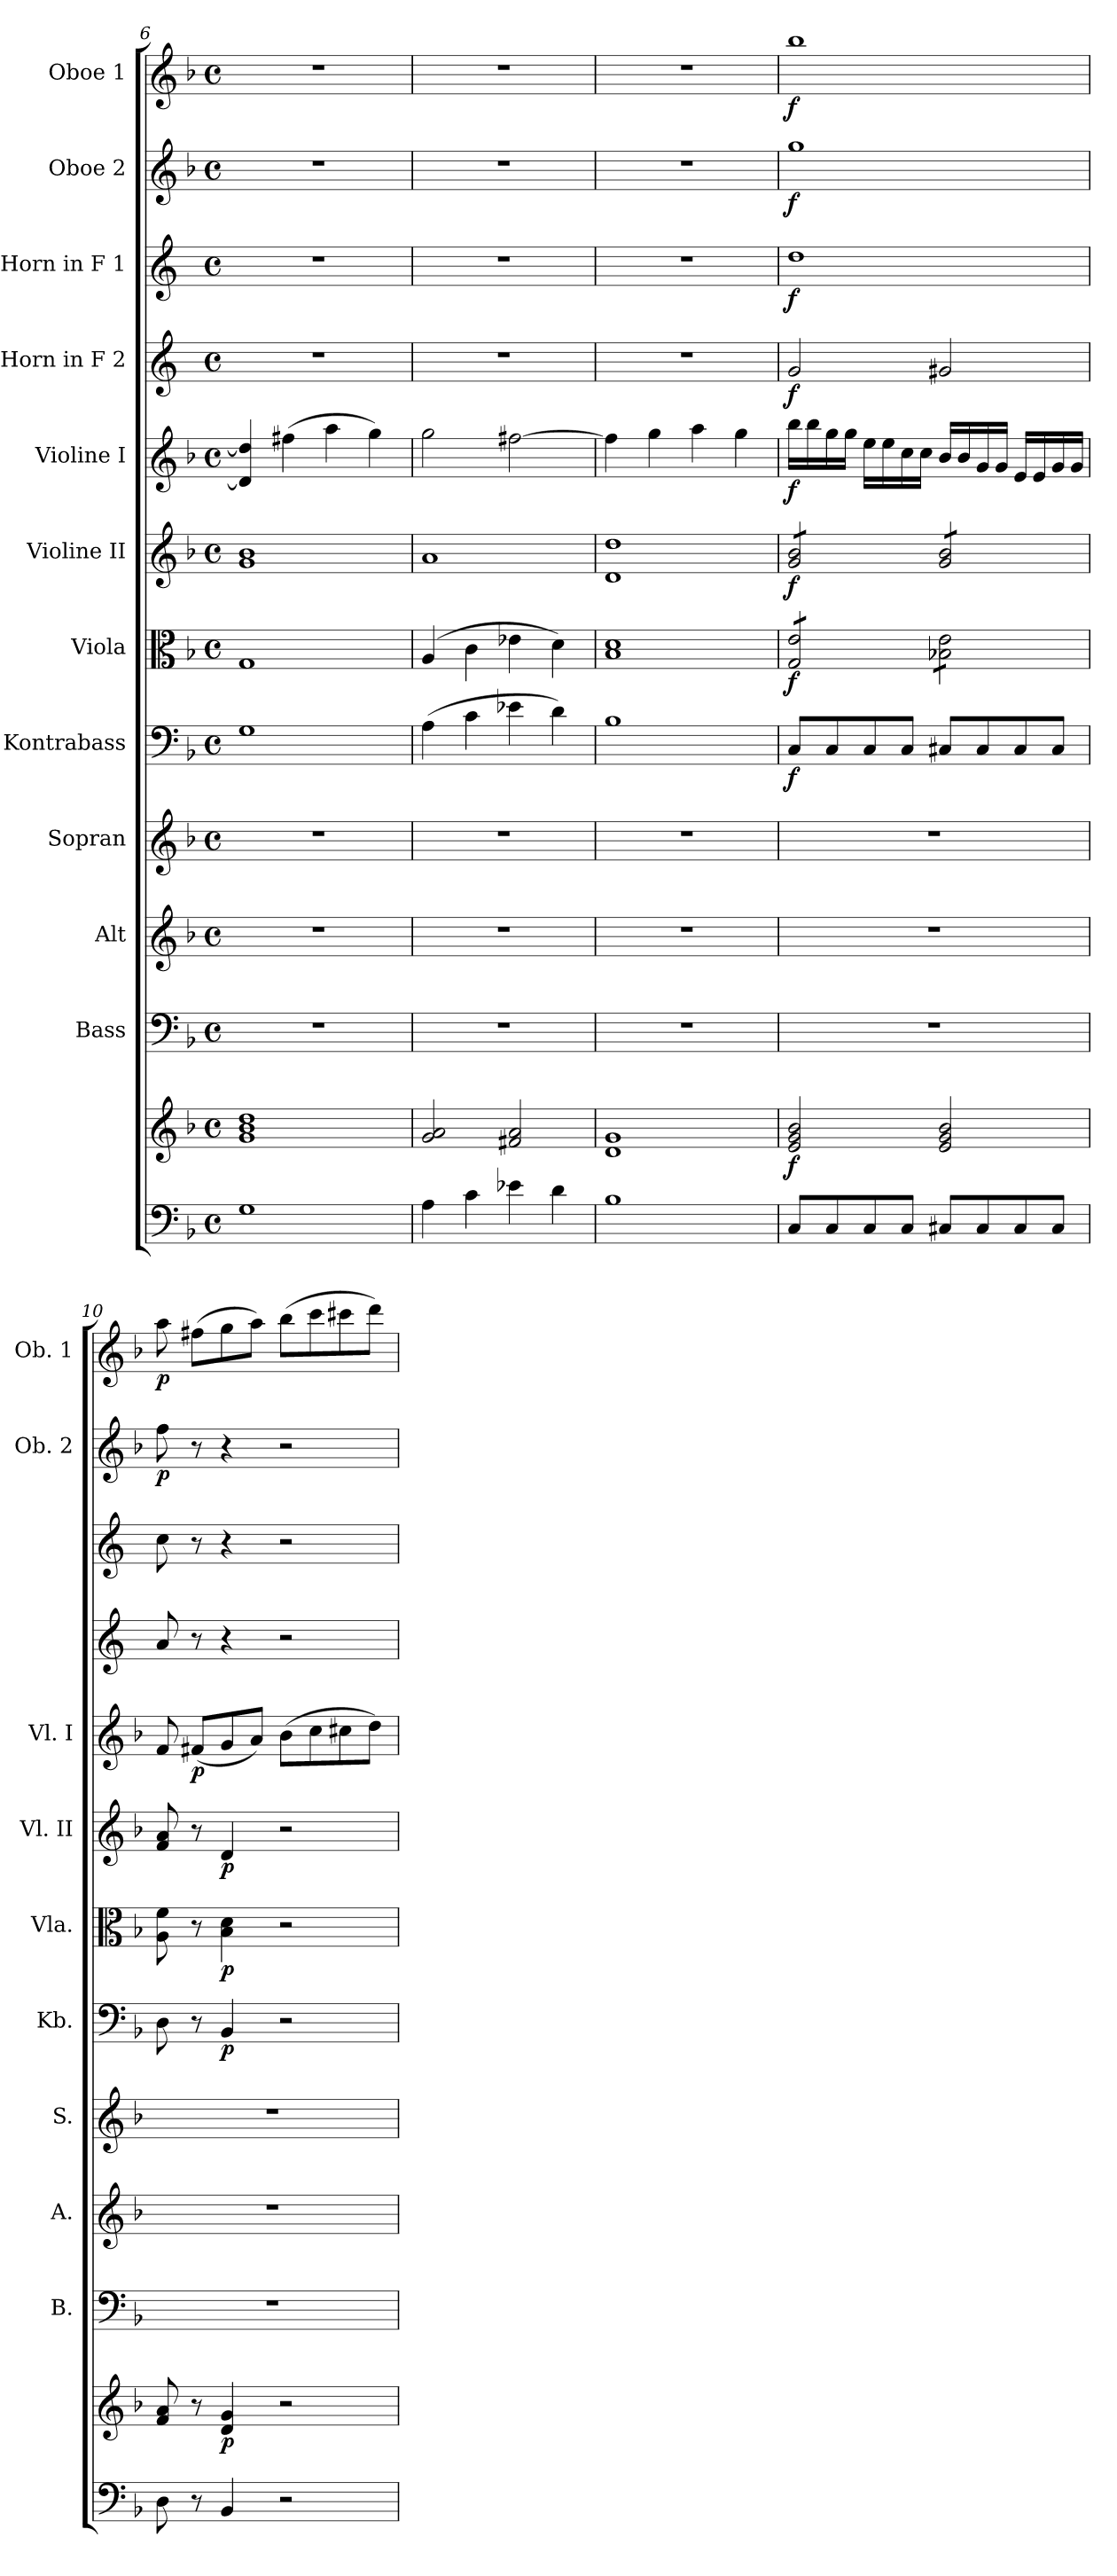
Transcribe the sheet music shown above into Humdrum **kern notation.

**kern	**kern	**dynam	**kern	**kern	**kern	**kern	**dynam	**kern	**dynam	**kern	**dynam	**kern	**dynam	**kern	**dynam	**kern	**dynam	**kern	**dynam	**kern	**dynam
*part12	*part12	*part12	*part11	*part10	*part9	*part8	*part8	*part7	*part7	*part6	*part6	*part5	*part5	*part4	*part4	*part3	*part3	*part2	*part2	*part1	*part1
*staff13	*staff12	*staff12/13	*staff11	*staff10	*staff9	*staff8	*staff8	*staff7	*staff7	*staff6	*staff6	*staff5	*staff5	*staff4	*staff4	*staff3	*staff3	*staff2	*staff2	*staff1	*staff1
*	*	*	*I"Bass	*I"Alt	*I"Sopran	*I"Kontrabass	*	*I"Viola	*	*I"Violine II	*	*I"Violine I	*	*I"Horn in F 2	*	*I"Horn in F 1	*	*I"Oboe 2	*	*I"Oboe 1	*
*	*	*	*I'B.	*I'A.	*I'S.	*I'Kb.	*	*I'Vla.	*	*I'Vl. II	*	*I'Vl. I	*	*	*	*	*	*I'Ob. 2	*	*I'Ob. 1	*
*clefF4	*clefG2	*	*clefF4	*clefG2	*clefG2	*clefF4	*	*clefC3	*	*clefG2	*	*clefG2	*	*clefG2	*	*clefG2	*	*clefG2	*	*clefG2	*
*	*	*	*	*	*	*ITrd7c12	*	*	*	*	*	*	*	*ITrd4c7	*	*ITrd4c7	*	*	*	*	*
*k[b-]	*k[b-]	*	*k[b-]	*k[b-]	*k[b-]	*k[b-]	*	*k[b-]	*	*k[b-]	*	*k[b-]	*	*k[b-]	*	*k[b-]	*	*k[b-]	*	*k[b-]	*
*F:	*F:	*	*F:	*F:	*F:	*F:	*	*F:	*	*F:	*	*F:	*	*F:	*	*F:	*	*F:	*	*F:	*
*M4/4	*M4/4	*	*M4/4	*M4/4	*M4/4	*M4/4	*	*M4/4	*	*M4/4	*	*M4/4	*	*M4/4	*	*M4/4	*	*M4/4	*	*M4/4	*
*met(c)	*met(c)	*	*met(c)	*met(c)	*met(c)	*met(c)	*	*met(c)	*	*met(c)	*	*met(c)	*	*met(c)	*	*met(c)	*	*met(c)	*	*met(c)	*
=6	=6	=6	=6	=6	=6	=6	=6	=6	=6	=6	=6	=6	=6	=6	=6	=6	=6	=6	=6	=6	=6
1G	1g 1b- 1dd	.	1r	1r	1r	1GG	.	1G	.	1g 1b-	.	4d/] 4dd/]	.	1r	.	1r	.	1r	.	1r	.
.	.	.	.	.	.	.	.	.	.	.	.	(>4ff#X\	.	.	.	.	.	.	.	.	.
.	.	.	.	.	.	.	.	.	.	.	.	4aa\	.	.	.	.	.	.	.	.	.
.	.	.	.	.	.	.	.	.	.	.	.	4gg\)	.	.	.	.	.	.	.	.	.
!!LO:PB:g=z
=7	=7	=7	=7	=7	=7	=7	=7	=7	=7	=7	=7	=7	=7	=7	=7	=7	=7	=7	=7	=7	=7
4A\	2g/ 2a/	.	1r	1r	1r	(>4AA\	.	(4A/	.	1a	.	2gg\	.	1r	.	1r	.	1r	.	1r	.
4c\	.	.	.	.	.	4C\	.	4c\	.	.	.	.	.	.	.	.	.	.	.	.	.
4e-X\	2f#X/ 2a/	.	.	.	.	4E-X\	.	4e-X\	.	.	.	[2ff#X\	.	.	.	.	.	.	.	.	.
4d\	.	.	.	.	.	4D\)	.	4d\)	.	.	.	.	.	.	.	.	.	.	.	.	.
=8	=8	=8	=8	=8	=8	=8	=8	=8	=8	=8	=8	=8	=8	=8	=8	=8	=8	=8	=8	=8	=8
1B-	1d 1g	.	1r	1r	1r	1BB-	.	1B- 1d	.	1d 1dd	.	4ff#\]	.	1r	.	1r	.	1r	.	1r	.
.	.	.	.	.	.	.	.	.	.	.	.	4gg\	.	.	.	.	.	.	.	.	.
.	.	.	.	.	.	.	.	.	.	.	.	4aa\	.	.	.	.	.	.	.	.	.
.	.	.	.	.	.	.	.	.	.	.	.	4gg\	.	.	.	.	.	.	.	.	.
=9	=9	=9	=9	=9	=9	=9	=9	=9	=9	=9	=9	=9	=9	=9	=9	=9	=9	=9	=9	=9	=9
!	!	!LO:DY:b	!	!	!	!	!LO:DY:b	!	!LO:DY:b	!	!LO:DY:b	!	!LO:DY:b	!	!LO:DY:b	!	!LO:DY:b	!	!LO:DY:b	!	!LO:DY:b
*	*	*	*	*	*	*	*	*tremolo	*	*	*	*	*	*	*	*	*	*	*	*	*
*	*	*	*	*	*	*	*	*	*	*tremolo	*	*	*	*	*	*	*	*	*	*	*
8C/L	2e/ 2g/ 2b-/	f	1r	1r	1r	8CC/L	f	8G/ 8e/L	f	8g/ 8b-/L	f	16bb-\LL	f	2c/	f	1g	f	1gg	f	1bb-	f
.	.	.	.	.	.	.	.	.	.	.	.	16bb-\	.	.	.	.	.	.	.	.	.
8C/	.	.	.	.	.	8CC/	.	8G/ 8e/	.	8g/ 8b-/	.	16gg\	.	.	.	.	.	.	.	.	.
.	.	.	.	.	.	.	.	.	.	.	.	16gg\JJ	.	.	.	.	.	.	.	.	.
8C/	.	.	.	.	.	8CC/	.	8G/ 8e/	.	8g/ 8b-/	.	16ee\LL	.	.	.	.	.	.	.	.	.
.	.	.	.	.	.	.	.	.	.	.	.	16ee\	.	.	.	.	.	.	.	.	.
8C/J	.	.	.	.	.	8CC/J	.	8G/ 8e/J	.	8g/ 8b-/J	.	16cc\	.	.	.	.	.	.	.	.	.
.	.	.	.	.	.	.	.	.	.	.	.	16cc\JJ	.	.	.	.	.	.	.	.	.
8C#X/L	2e/ 2g/ 2b-/	.	.	.	.	8CC#X/L	.	8B-X\ 8e\L	.	8g/ 8b-/L	.	16b-/LL	.	2c#X/	.	.	.	.	.	.	.
.	.	.	.	.	.	.	.	.	.	.	.	16b-/	.	.	.	.	.	.	.	.	.
8C#/	.	.	.	.	.	8CC#/	.	8B-X\ 8e\	.	8g/ 8b-/	.	16g/	.	.	.	.	.	.	.	.	.
.	.	.	.	.	.	.	.	.	.	.	.	16g/JJ	.	.	.	.	.	.	.	.	.
8C#/	.	.	.	.	.	8CC#/	.	8B-X\ 8e\	.	8g/ 8b-/	.	16e/LL	.	.	.	.	.	.	.	.	.
.	.	.	.	.	.	.	.	.	.	.	.	16e/	.	.	.	.	.	.	.	.	.
8C#/J	.	.	.	.	.	8CC#/J	.	8B-X\ 8e\J	.	8g/ 8b-/J	.	16g/	.	.	.	.	.	.	.	.	.
*	*	*	*	*	*	*	*	*	*	*Xtremolo	*	*	*	*	*	*	*	*	*	*	*
*	*	*	*	*	*	*	*	*Xtremolo	*	*	*	*	*	*	*	*	*	*	*	*	*
.	.	.	.	.	.	.	.	.	.	.	.	16g/JJ	.	.	.	.	.	.	.	.	.
=10	=10	=10	=10	=10	=10	=10	=10	=10	=10	=10	=10	=10	=10	=10	=10	=10	=10	=10	=10	=10	=10
!	!	!	!	!	!	!	!	!	!	!	!	!	!	!	!	!	!	!	!LO:DY:b	!	!LO:DY:b
8D\	8f/ 8a/	.	1r	1r	1r	8DD\	.	8A\ 8f\	.	8f/ 8a/	.	8f/	.	8d/	.	8f\	.	8ff\	p	8aa\	p
!	!	!	!	!	!	!	!	!	!	!	!	!	!LO:DY:b	!	!	!	!	!	!	!	!
8r	8r	.	.	.	.	8r	.	8r	.	8r	.	(<8f#X/L	p	8r	.	8r	.	8r	.	(>8ff#X\L	.
!	!	!LO:DY:b	!	!	!	!	!LO:DY:b	!	!LO:DY:b	!	!LO:DY:b	!	!	!	!	!	!	!	!	!	!
4BB-/	4d/ 4g/	p	.	.	.	4BBB-/	p	4B-\ 4d\	p	4d/	p	8g/	.	4r	.	4r	.	4r	.	8gg\	.
.	.	.	.	.	.	.	.	.	.	.	.	8a/J)	.	.	.	.	.	.	.	8aa\J)	.
2r	2r	.	.	.	.	2r	.	2r	.	2r	.	(>8b-\L	.	2r	.	2r	.	2r	.	(>8bb-\L	.
.	.	.	.	.	.	.	.	.	.	.	.	8cc\	.	.	.	.	.	.	.	8ccc\	.
.	.	.	.	.	.	.	.	.	.	.	.	8cc#X\	.	.	.	.	.	.	.	8ccc#X\	.
.	.	.	.	.	.	.	.	.	.	.	.	8dd\J)	.	.	.	.	.	.	.	8ddd\J)	.
=	=	=	=	=	=	=	=	=	=	=	=	=	=	=	=	=	=	=	=	=	=
*-	*-	*-	*-	*-	*-	*-	*-	*-	*-	*-	*-	*-	*-	*-	*-	*-	*-	*-	*-	*-	*-
